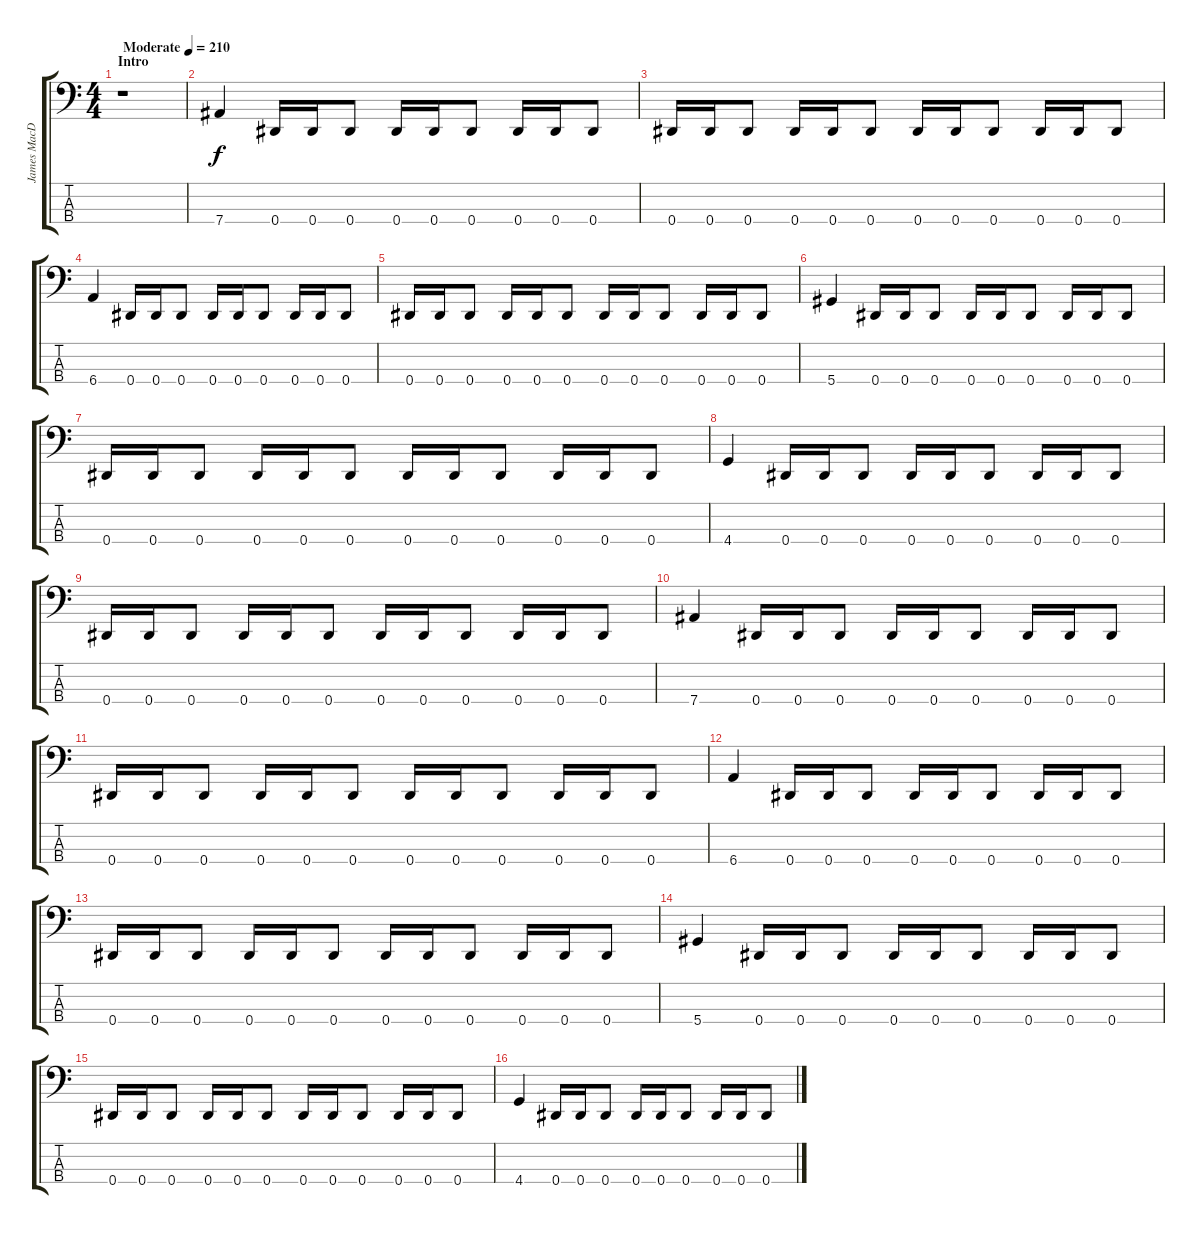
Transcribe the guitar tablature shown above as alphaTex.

\track ("James MacDonough" "James MacD") {instrument electricbasspick}
\staff {score tabs}
\tuning (Gb2 Db2 Ab1 Eb1) {hide}
\ts (4 4)
\section ("" "Intro")
\tempo (210 "Moderate")
\clef f4
\ks c
r.1{dy f instrument electricbasspick} |
7.4.4 0.4.16 0.4.16 0.4.8 0.4.16 0.4.16 0.4.8 0.4.16 0.4.16 0.4.8 |
0.4.16 0.4.16 0.4.8 0.4.16 0.4.16 0.4.8 0.4.16 0.4.16 0.4.8 0.4.16 0.4.16 0.4.8 |
6.4.4 0.4.16 0.4.16 0.4.8 0.4.16 0.4.16 0.4.8 0.4.16 0.4.16 0.4.8 |
0.4.16 0.4.16 0.4.8 0.4.16 0.4.16 0.4.8 0.4.16 0.4.16 0.4.8 0.4.16 0.4.16 0.4.8 |
5.4.4 0.4.16 0.4.16 0.4.8 0.4.16 0.4.16 0.4.8 0.4.16 0.4.16 0.4.8 |
0.4.16 0.4.16 0.4.8 0.4.16 0.4.16 0.4.8 0.4.16 0.4.16 0.4.8 0.4.16 0.4.16 0.4.8 |
4.4.4 0.4.16 0.4.16 0.4.8 0.4.16 0.4.16 0.4.8 0.4.16 0.4.16 0.4.8 |
0.4.16 0.4.16 0.4.8 0.4.16 0.4.16 0.4.8 0.4.16 0.4.16 0.4.8 0.4.16 0.4.16 0.4.8 |
7.4.4 0.4.16 0.4.16 0.4.8 0.4.16 0.4.16 0.4.8 0.4.16 0.4.16 0.4.8 |
0.4.16 0.4.16 0.4.8 0.4.16 0.4.16 0.4.8 0.4.16 0.4.16 0.4.8 0.4.16 0.4.16 0.4.8 |
6.4.4 0.4.16 0.4.16 0.4.8 0.4.16 0.4.16 0.4.8 0.4.16 0.4.16 0.4.8 |
0.4.16 0.4.16 0.4.8 0.4.16 0.4.16 0.4.8 0.4.16 0.4.16 0.4.8 0.4.16 0.4.16 0.4.8 |
5.4.4 0.4.16 0.4.16 0.4.8 0.4.16 0.4.16 0.4.8 0.4.16 0.4.16 0.4.8 |
0.4.16 0.4.16 0.4.8 0.4.16 0.4.16 0.4.8 0.4.16 0.4.16 0.4.8 0.4.16 0.4.16 0.4.8 |
4.4.4 0.4.16 0.4.16 0.4.8 0.4.16 0.4.16 0.4.8 0.4.16 0.4.16 0.4.8
